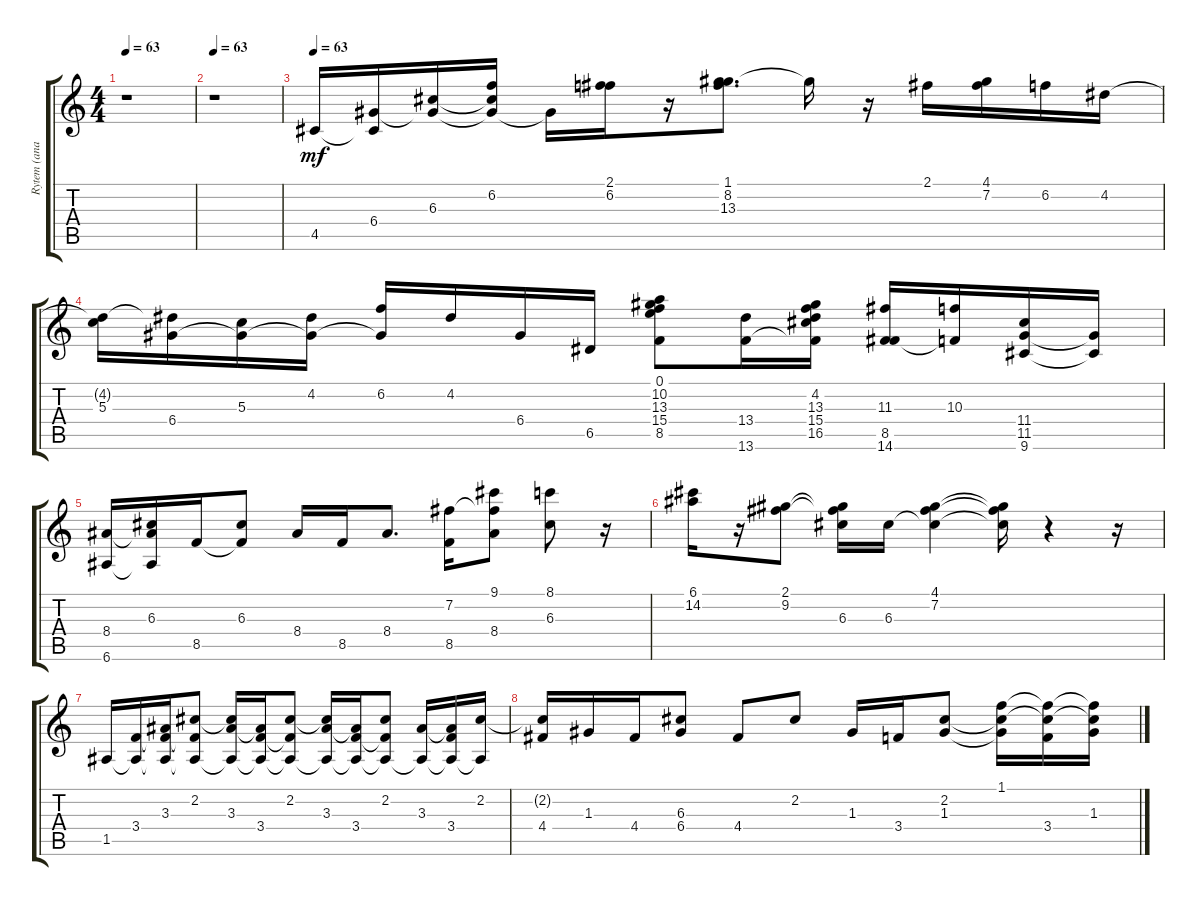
\track ("Rytem" "Rytem (ana") {instrument electricguitarclean}
\staff {score tabs}
\tuning (E4 B3 G3 D3 A2 E2) {hide}
\ts (4 4)
\tempo 63
\clef g2
\ks c
r.1{dy mf instrument electricguitarclean} |
\tempo 63
r.1 |
\tempo 63
4.5.16 (6.4 4.5{t}).16 (6.3 6.4{t}).16 (6.2 6.3{t} 6.4{t}).16 6.4{t}.16 (2.1 6.2).16 r.16 (1.1 8.2 13.3).8{d} 13.3{t}.16 r.16 2.1.16 (4.1 7.2).16 6.2.16 4.2.16 |
(4.2{t} 5.3).16 (4.2{t} 6.4).16 (5.3 6.4{t}).16 (4.2 6.4{t}).16 (6.2 6.4{t}).16 4.2.16 6.4.16 6.5.16 (0.1 10.2 13.3 15.4 8.5).8 (13.4 13.6).16 (4.2 13.3 15.4 16.5 13.6{t}).16 (11.3 8.5 14.6).16 (10.3 8.5{t}).16 (11.4 11.5 9.6).16 (11.5{t} 9.6{t}).16 |
(8.4 6.6).16 (6.3 8.4{t} 6.6{t}).16 8.5.16 (6.3 8.5{t}).8 8.4.16 8.5.16 8.4.8{d} (7.2 8.5).16 (9.1 7.2{t} 8.4).8 (8.1 6.3).8 r.16 |
(6.1 14.2).16 r.16 (2.1 9.2).8 (2.1{t} 9.2{t} 6.3).16 6.3.16 (4.1 7.2 6.3{t}).4 (4.1{t} 7.2{t} 6.3{t}).16 r.4 r.16 |
1.5.16 (3.4 1.5{t}).16 (3.3 3.4{t} 1.5{t}).16 (2.2 3.4{t} 1.5{t}).8 (2.2{t} 3.3 1.5{t}).16 (3.3{t} 3.4 1.5{t}).16 (2.2 3.4{t} 1.5{t}).8 (2.2{t} 3.3 1.5{t}).16 (3.3{t} 3.4 1.5{t}).16 (2.2 3.4{t} 1.5{t}).8 (3.3 1.5{t}).16 (3.3{t} 3.4 1.5{t}).16 (2.2 1.5{t}).16 |
(2.2{t} 4.4).16 1.3.16 4.4.16 (6.3 6.4).8 4.4.8 2.2.8 1.3.16 3.4.16 (2.2 1.3).8 (1.1 2.2{t} 1.3{t}).16 (1.1{t} 2.2{t} 3.4).16 (1.1{t} 2.2{t} 1.3).16
